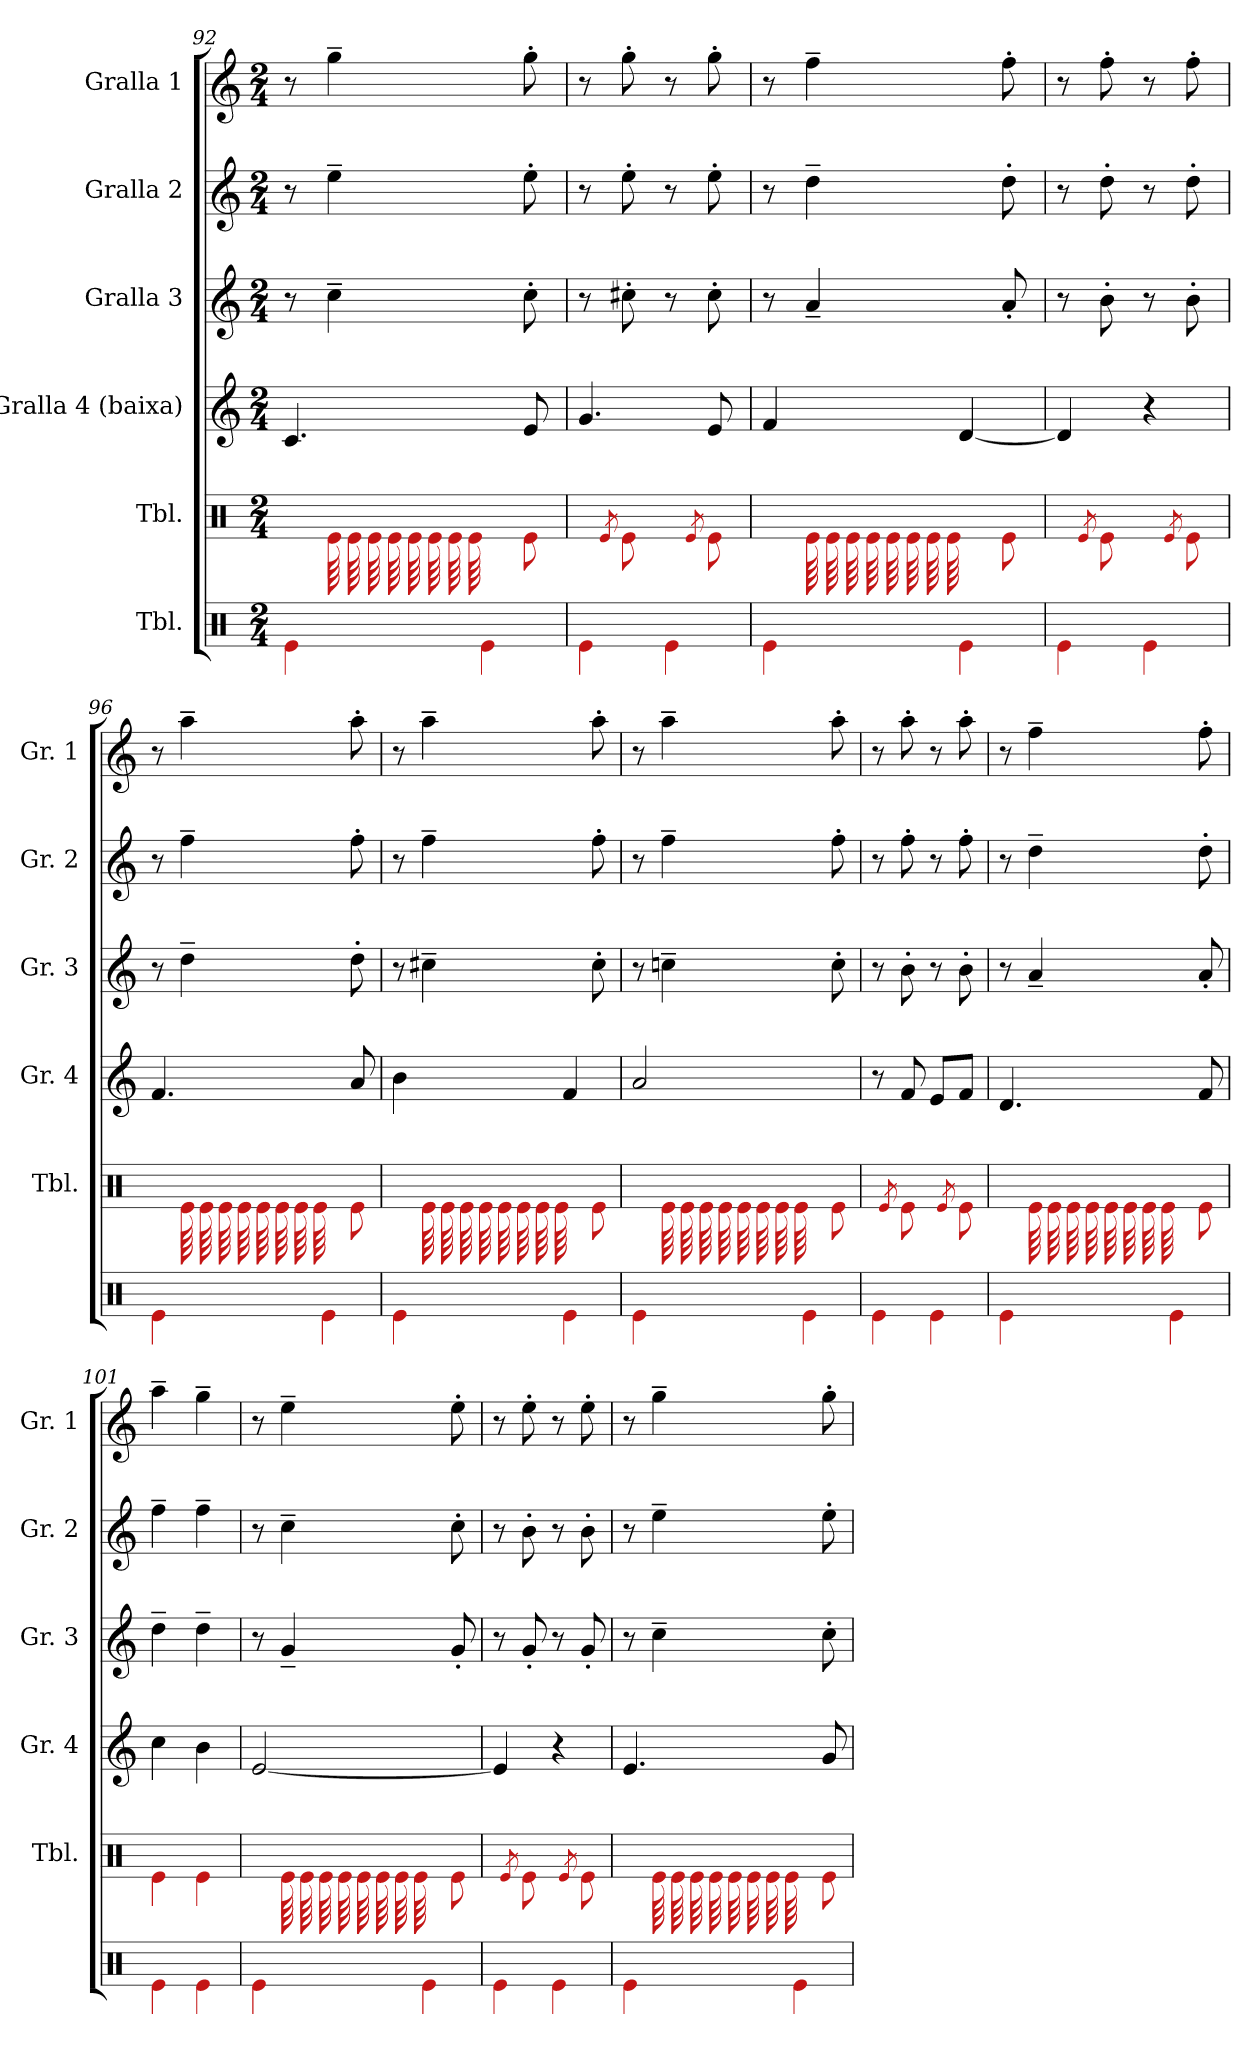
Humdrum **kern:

**kern	**kern	**kern	**kern	**kern	**kern
*part6	*part5	*part4	*part3	*part2	*part1
*staff6	*staff5	*staff4	*staff3	*staff2	*staff1
*I"Tbl.	*I"Tbl.	*I"Gralla 4 (baixa)	*I"Gralla 3	*I"Gralla 2	*I"Gralla 1
*	*I'Tbl.	*I'Gr. 4	*I'Gr. 3	*I'Gr. 2	*I'Gr. 1
*clefX	*clefX	*clefG2	*clefG2	*clefG2	*clefG2
*k[]	*k[]	*k[]	*k[]	*k[]	*k[]
*	*	*C:	*C:	*C:	*C:
*M2/4	*M2/4	*M2/4	*M2/4	*M2/4	*M2/4
=92	=92	=92	=92	=92	=92
4e\	8ryy	4.c/	8r	8r	8r
*	*tremolo	*	*	*	*
.	64e\	.	4cc~\	4ee~\	4gg~\
.	64e\	.	.	.	.
.	64e\	.	.	.	.
.	64e\	.	.	.	.
.	64e\	.	.	.	.
.	64e\	.	.	.	.
.	64e\	.	.	.	.
.	64e\	.	.	.	.
*	*Xtremolo	*	*	*	*
4e\	8ryy	.	.	.	.
.	8e\	8e/	8cc'\	8ee'\	8gg'\
=93	=93	=93	=93	=93	=93
4e\	8ryy	4.g/	8r	8r	8r
.	8qe/	.	.	.	.
.	8e\	.	8cc#X'\	8ee'\	8gg'\
4e\	8ryy	.	8r	8r	8r
.	8qe/	.	.	.	.
.	8e\	8e/	8cc#'\	8ee'\	8gg'\
=94	=94	=94	=94	=94	=94
4e\	8ryy	4f/	8r	8r	8r
*	*tremolo	*	*	*	*
.	64e\	.	4a~/	4dd~\	4ff~\
.	64e\	.	.	.	.
.	64e\	.	.	.	.
.	64e\	.	.	.	.
.	64e\	.	.	.	.
.	64e\	.	.	.	.
.	64e\	.	.	.	.
.	64e\	.	.	.	.
*	*Xtremolo	*	*	*	*
4e\	8ryy	[4d/	.	.	.
.	8e\	.	8a'/	8dd'\	8ff'\
=95	=95	=95	=95	=95	=95
4e\	8ryy	4d/]	8r	8r	8r
.	8qe/	.	.	.	.
.	8e\	.	8b'\	8dd'\	8ff'\
4e\	8ryy	4r	8r	8r	8r
.	8qe/	.	.	.	.
.	8e\	.	8b'\	8dd'\	8ff'\
=96	=96	=96	=96	=96	=96
4e\	8ryy	4.f/	8r	8r	8r
*	*tremolo	*	*	*	*
.	64e\	.	4dd~\	4ff~\	4aa~\
.	64e\	.	.	.	.
.	64e\	.	.	.	.
.	64e\	.	.	.	.
.	64e\	.	.	.	.
.	64e\	.	.	.	.
.	64e\	.	.	.	.
.	64e\	.	.	.	.
*	*Xtremolo	*	*	*	*
4e\	8ryy	.	.	.	.
.	8e\	8a/	8dd'\	8ff'\	8aa'\
=97	=97	=97	=97	=97	=97
4e\	8ryy	4b\	8r	8r	8r
*	*tremolo	*	*	*	*
.	64e\	.	4cc#X~\	4ff~\	4aa~\
.	64e\	.	.	.	.
.	64e\	.	.	.	.
.	64e\	.	.	.	.
.	64e\	.	.	.	.
.	64e\	.	.	.	.
.	64e\	.	.	.	.
.	64e\	.	.	.	.
*	*Xtremolo	*	*	*	*
4e\	8ryy	4f/	.	.	.
.	8e\	.	8cc#'\	8ff'\	8aa'\
!!LO:PB:g=z
=98	=98	=98	=98	=98	=98
4e\	8ryy	2a/	8r	8r	8r
*	*tremolo	*	*	*	*
.	64e\	.	4ccn~\	4ff~\	4aa~\
.	64e\	.	.	.	.
.	64e\	.	.	.	.
.	64e\	.	.	.	.
.	64e\	.	.	.	.
.	64e\	.	.	.	.
.	64e\	.	.	.	.
.	64e\	.	.	.	.
*	*Xtremolo	*	*	*	*
4e\	8ryy	.	.	.	.
.	8e\	.	8cc'\	8ff'\	8aa'\
=99	=99	=99	=99	=99	=99
4e\	8ryy	8r	8r	8r	8r
.	8qe/	.	.	.	.
.	8e\	8f/	8b'\	8ff'\	8aa'\
4e\	8ryy	8e/L	8r	8r	8r
.	8qe/	.	.	.	.
.	8e\	8f/J	8b'\	8ff'\	8aa'\
=100	=100	=100	=100	=100	=100
4e\	8ryy	4.d/	8r	8r	8r
*	*tremolo	*	*	*	*
.	64e\	.	4a~/	4dd~\	4ff~\
.	64e\	.	.	.	.
.	64e\	.	.	.	.
.	64e\	.	.	.	.
.	64e\	.	.	.	.
.	64e\	.	.	.	.
.	64e\	.	.	.	.
.	64e\	.	.	.	.
*	*Xtremolo	*	*	*	*
4e\	8ryy	.	.	.	.
.	8e\	8f/	8a'/	8dd'\	8ff'\
=101	=101	=101	=101	=101	=101
4e\	4e\	4cc\	4dd~\	4ff~\	4aa~\
4e\	4e\	4b\	4dd~\	4ff~\	4gg~\
=102	=102	=102	=102	=102	=102
4e\	8ryy	[2e/	8r	8r	8r
*	*tremolo	*	*	*	*
.	64e\	.	4g~/	4cc~\	4ee~\
.	64e\	.	.	.	.
.	64e\	.	.	.	.
.	64e\	.	.	.	.
.	64e\	.	.	.	.
.	64e\	.	.	.	.
.	64e\	.	.	.	.
.	64e\	.	.	.	.
*	*Xtremolo	*	*	*	*
4e\	8ryy	.	.	.	.
.	8e\	.	8g'/	8cc'\	8ee'\
=103	=103	=103	=103	=103	=103
4e\	8ryy	4e/]	8r	8r	8r
.	8qe/	.	.	.	.
.	8e\	.	8g'/	8b'\	8ee'\
4e\	8ryy	4r	8r	8r	8r
.	8qe/	.	.	.	.
.	8e\	.	8g'/	8b'\	8ee'\
=104	=104	=104	=104	=104	=104
4e\	8ryy	4.e/	8r	8r	8r
*	*tremolo	*	*	*	*
.	64e\	.	4cc~\	4ee~\	4gg~\
.	64e\	.	.	.	.
.	64e\	.	.	.	.
.	64e\	.	.	.	.
.	64e\	.	.	.	.
.	64e\	.	.	.	.
.	64e\	.	.	.	.
.	64e\	.	.	.	.
*	*Xtremolo	*	*	*	*
4e\	8ryy	.	.	.	.
.	8e\	8g/	8cc'\	8ee'\	8gg'\
=	=	=	=	=	=
*-	*-	*-	*-	*-	*-
